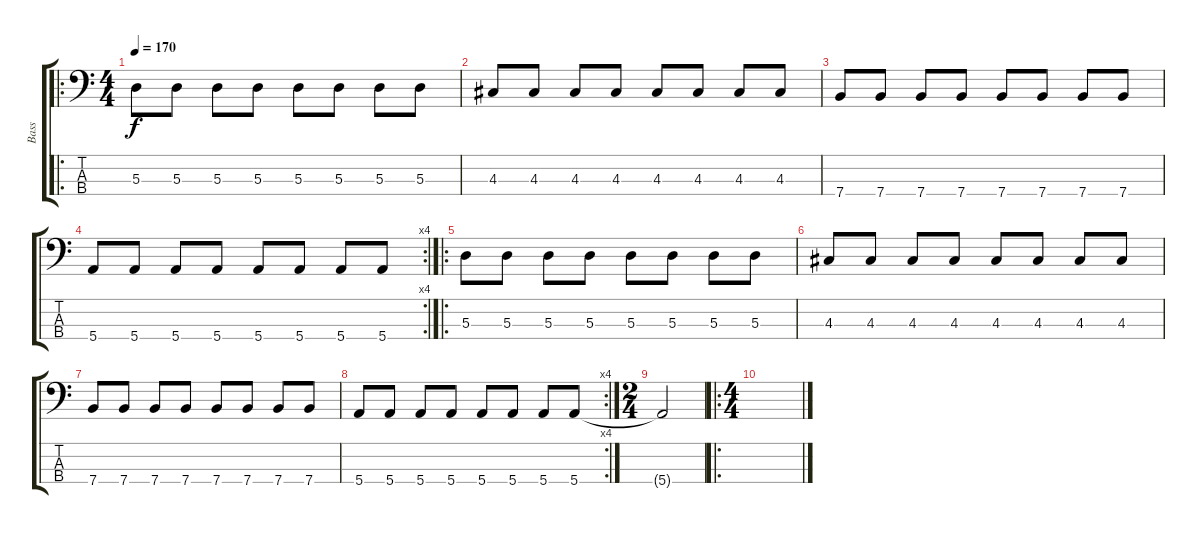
\track ("Bass" "Bass") {instrument electricbasspick}
\staff {score tabs}
\tuning (G2 D2 A1 E1) {hide}
\ro
\ts (4 4)
\tempo 170
\clef f4
\ks c
5.3.8{dy f} 5.3.8 5.3.8 5.3.8 5.3.8 5.3.8 5.3.8 5.3.8 |
4.3.8 4.3.8 4.3.8 4.3.8 4.3.8 4.3.8 4.3.8 4.3.8 |
7.4.8 7.4.8 7.4.8 7.4.8 7.4.8 7.4.8 7.4.8 7.4.8 |
\rc 4
5.4.8 5.4.8 5.4.8 5.4.8 5.4.8 5.4.8 5.4.8 5.4.8 |
\ro
5.3.8 5.3.8 5.3.8 5.3.8 5.3.8 5.3.8 5.3.8 5.3.8 |
4.3.8 4.3.8 4.3.8 4.3.8 4.3.8 4.3.8 4.3.8 4.3.8 |
7.4.8 7.4.8 7.4.8 7.4.8 7.4.8 7.4.8 7.4.8 7.4.8 |
\rc 4
5.4.8 5.4.8 5.4.8 5.4.8 5.4.8 5.4.8 5.4.8 5.4.8 |
\ts (2 4)
5.4{t}.2 |
\ro
\ts (4 4)
